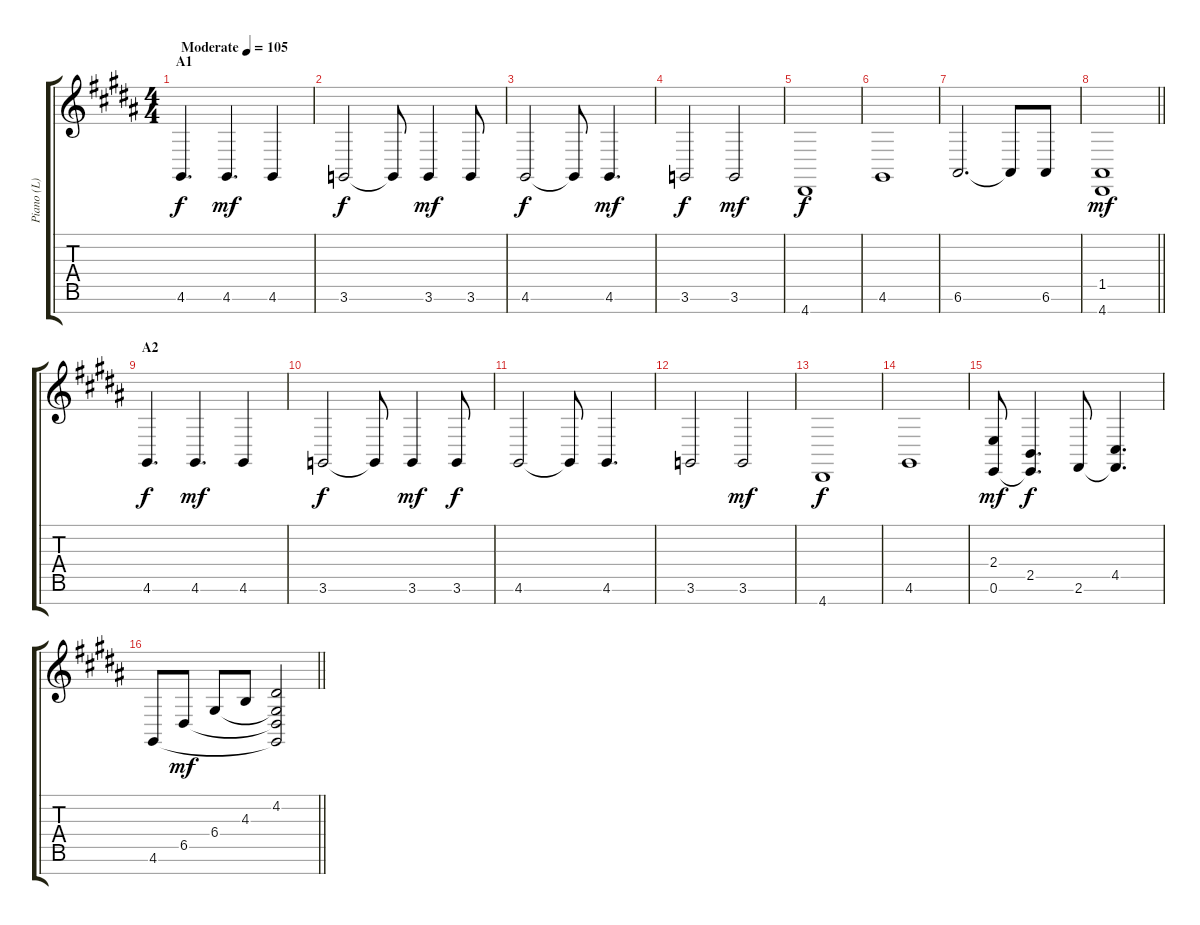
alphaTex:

\track ("Piano (L)" "Piano (L)") {instrument acousticgrandpiano}
\staff {score tabs}
\tuning (E4 B3 G3 D3 A2 E2 B1) {hide}
\ts (4 4)
\section ("" "A1")
\tempo (105 "Moderate")
\clef g2
\ks b
4.6.4{d dy f instrument acousticgrandpiano} 4.6.4{d dy mf} 4.6.4 |
3.6.2{dy f} 3.6{t}.8 3.6.4{dy mf} 3.6.8 |
4.6.2{dy f} 4.6{t}.8 4.6.4{d dy mf} |
3.6.2{dy f} 3.6.2{dy mf} |
4.7.1{dy f} |
4.6.1 |
6.6.2{d} 6.6{t}.8 6.6.8 |
\barLineRight lightlight
(1.5 4.7).1{dy mf} |
\section ("" "A2")
4.6.4{d dy f} 4.6.4{d dy mf} 4.6.4 |
3.6.2{dy f} 3.6{t}.8 3.6.4{dy mf} 3.6.8{dy f} |
4.6.2 4.6{t}.8 4.6.4{d} |
3.6.2 3.6.2{dy mf} |
4.7.1{dy f} |
4.6.1 |
(2.4 0.6).8{dy mf} (2.5 0.6{t}).4{d dy f} 2.6.8 (4.5 2.6{t}).4{d} |
\barLineRight lightlight
4.6.8 6.5.8{dy mf} 6.4.8 4.3.8 (4.2 6.4{t} 6.5{t} 4.6{t}).2
